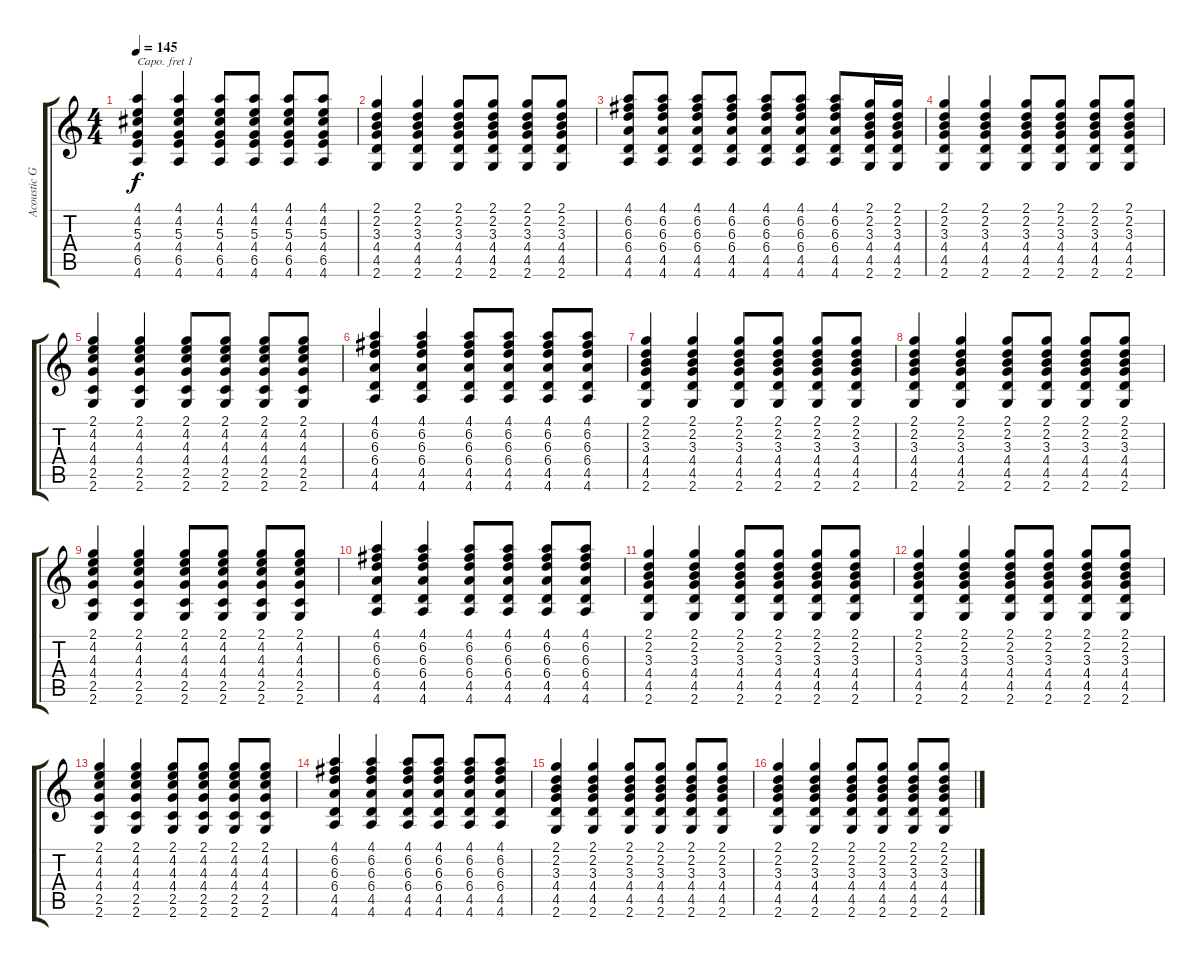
\track ("Acoustic Guitar" "Acoustic G") {instrument acousticguitarsteel}
\staff {score tabs}
\capo 1
\tuning (E4 B3 G3 D3 A2 E2) {hide}
\ts (4 4)
\tempo 145
\clef g2
\ks c
(4.1 4.2 5.3 4.4 6.5 4.6).4{dy f volume 7} (4.1 4.2 5.3 4.4 6.5 4.6).4 (4.1 4.2 5.3 4.4 6.5 4.6).8 (4.1 4.2 5.3 4.4 6.5 4.6).8 (4.1 4.2 5.3 4.4 6.5 4.6).8 (4.1 4.2 5.3 4.4 6.5 4.6).8 |
(2.1 2.2 3.3 4.4 4.5 2.6).4 (2.1 2.2 3.3 4.4 4.5 2.6).4 (2.1 2.2 3.3 4.4 4.5 2.6).8 (2.1 2.2 3.3 4.4 4.5 2.6).8 (2.1 2.2 3.3 4.4 4.5 2.6).8 (2.1 2.2 3.3 4.4 4.5 2.6).8 |
(4.1 6.2 6.3 6.4 4.5 4.6).8 (4.1 6.2 6.3 6.4 4.5 4.6).8 (4.1 6.2 6.3 6.4 4.5 4.6).8 (4.1 6.2 6.3 6.4 4.5 4.6).8 (4.1 6.2 6.3 6.4 4.5 4.6).8 (4.1 6.2 6.3 6.4 4.5 4.6).8 (4.1 6.2 6.3 6.4 4.5 4.6).8 (2.1 2.2 3.3 4.4 4.5 2.6).16{volume 13} (2.1 2.2 3.3 4.4 4.5 2.6).16 |
(2.1 2.2 3.3 4.4 4.5 2.6).4 (2.1 2.2 3.3 4.4 4.5 2.6).4 (2.1 2.2 3.3 4.4 4.5 2.6).8 (2.1 2.2 3.3 4.4 4.5 2.6).8 (2.1 2.2 3.3 4.4 4.5 2.6).8 (2.1 2.2 3.3 4.4 4.5 2.6).8 |
(2.1 4.2 4.3 4.4 2.5 2.6).4 (2.1 4.2 4.3 4.4 2.5 2.6).4 (2.1 4.2 4.3 4.4 2.5 2.6).8 (2.1 4.2 4.3 4.4 2.5 2.6).8 (2.1 4.2 4.3 4.4 2.5 2.6).8 (2.1 4.2 4.3 4.4 2.5 2.6).8 |
(4.1 6.2 6.3 6.4 4.5 4.6).4 (4.1 6.2 6.3 6.4 4.5 4.6).4 (4.1 6.2 6.3 6.4 4.5 4.6).8 (4.1 6.2 6.3 6.4 4.5 4.6).8 (4.1 6.2 6.3 6.4 4.5 4.6).8 (4.1 6.2 6.3 6.4 4.5 4.6).8 |
(2.1 2.2 3.3 4.4 4.5 2.6).4 (2.1 2.2 3.3 4.4 4.5 2.6).4 (2.1 2.2 3.3 4.4 4.5 2.6).8 (2.1 2.2 3.3 4.4 4.5 2.6).8 (2.1 2.2 3.3 4.4 4.5 2.6).8 (2.1 2.2 3.3 4.4 4.5 2.6).8 |
(2.1 2.2 3.3 4.4 4.5 2.6).4 (2.1 2.2 3.3 4.4 4.5 2.6).4 (2.1 2.2 3.3 4.4 4.5 2.6).8 (2.1 2.2 3.3 4.4 4.5 2.6).8 (2.1 2.2 3.3 4.4 4.5 2.6).8 (2.1 2.2 3.3 4.4 4.5 2.6).8 |
(2.1 4.2 4.3 4.4 2.5 2.6).4 (2.1 4.2 4.3 4.4 2.5 2.6).4 (2.1 4.2 4.3 4.4 2.5 2.6).8 (2.1 4.2 4.3 4.4 2.5 2.6).8 (2.1 4.2 4.3 4.4 2.5 2.6).8 (2.1 4.2 4.3 4.4 2.5 2.6).8 |
(4.1 6.2 6.3 6.4 4.5 4.6).4 (4.1 6.2 6.3 6.4 4.5 4.6).4 (4.1 6.2 6.3 6.4 4.5 4.6).8 (4.1 6.2 6.3 6.4 4.5 4.6).8 (4.1 6.2 6.3 6.4 4.5 4.6).8 (4.1 6.2 6.3 6.4 4.5 4.6).8 |
(2.1 2.2 3.3 4.4 4.5 2.6).4 (2.1 2.2 3.3 4.4 4.5 2.6).4 (2.1 2.2 3.3 4.4 4.5 2.6).8 (2.1 2.2 3.3 4.4 4.5 2.6).8 (2.1 2.2 3.3 4.4 4.5 2.6).8 (2.1 2.2 3.3 4.4 4.5 2.6).8 |
(2.1 2.2 3.3 4.4 4.5 2.6).4 (2.1 2.2 3.3 4.4 4.5 2.6).4 (2.1 2.2 3.3 4.4 4.5 2.6).8 (2.1 2.2 3.3 4.4 4.5 2.6).8 (2.1 2.2 3.3 4.4 4.5 2.6).8 (2.1 2.2 3.3 4.4 4.5 2.6).8 |
(2.1 4.2 4.3 4.4 2.5 2.6).4 (2.1 4.2 4.3 4.4 2.5 2.6).4 (2.1 4.2 4.3 4.4 2.5 2.6).8 (2.1 4.2 4.3 4.4 2.5 2.6).8 (2.1 4.2 4.3 4.4 2.5 2.6).8 (2.1 4.2 4.3 4.4 2.5 2.6).8 |
(4.1 6.2 6.3 6.4 4.5 4.6).4 (4.1 6.2 6.3 6.4 4.5 4.6).4 (4.1 6.2 6.3 6.4 4.5 4.6).8 (4.1 6.2 6.3 6.4 4.5 4.6).8 (4.1 6.2 6.3 6.4 4.5 4.6).8 (4.1 6.2 6.3 6.4 4.5 4.6).8 |
(2.1 2.2 3.3 4.4 4.5 2.6).4 (2.1 2.2 3.3 4.4 4.5 2.6).4 (2.1 2.2 3.3 4.4 4.5 2.6).8 (2.1 2.2 3.3 4.4 4.5 2.6).8 (2.1 2.2 3.3 4.4 4.5 2.6).8 (2.1 2.2 3.3 4.4 4.5 2.6).8 |
(2.1 2.2 3.3 4.4 4.5 2.6).4 (2.1 2.2 3.3 4.4 4.5 2.6).4 (2.1 2.2 3.3 4.4 4.5 2.6).8 (2.1 2.2 3.3 4.4 4.5 2.6).8 (2.1 2.2 3.3 4.4 4.5 2.6).8 (2.1 2.2 3.3 4.4 4.5 2.6).8
